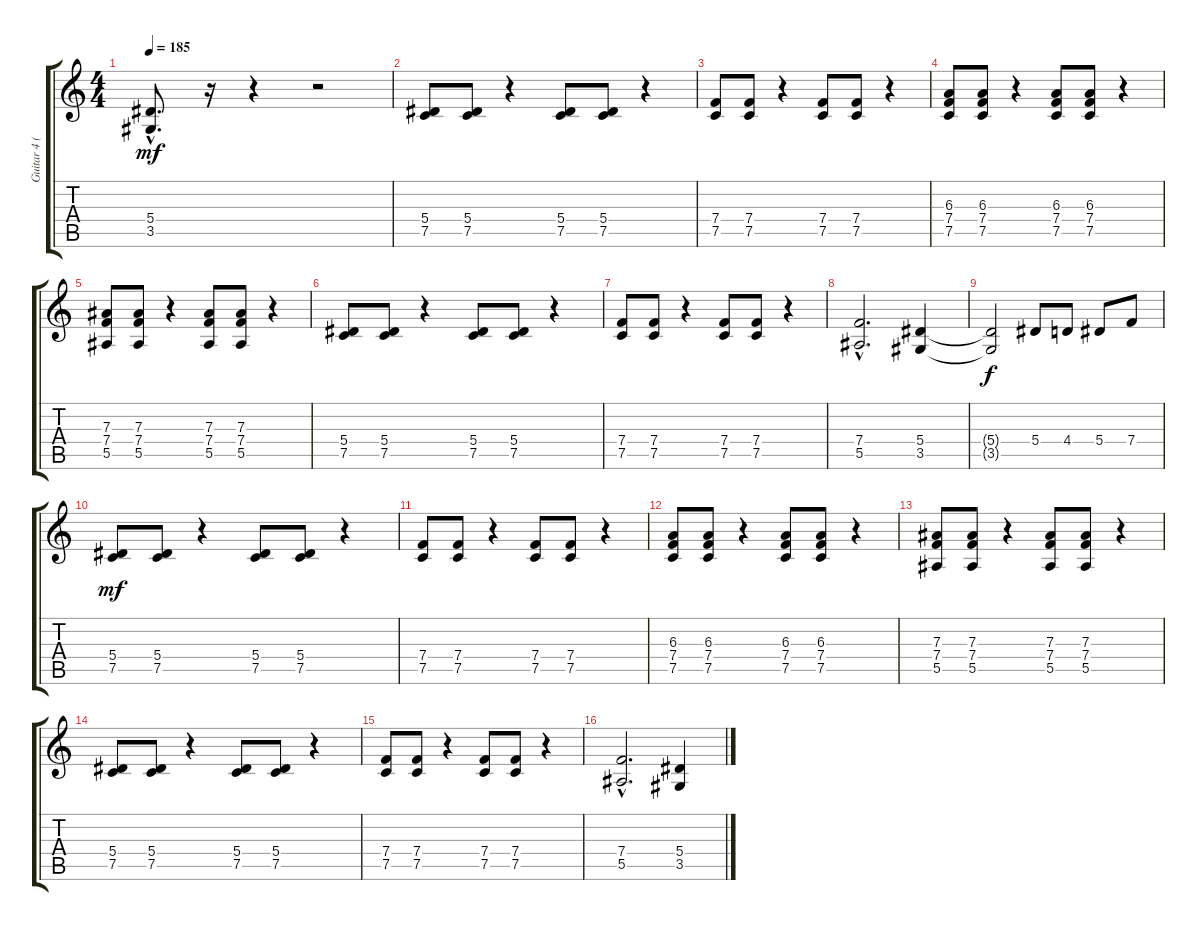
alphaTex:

\track ("Guitar 4 (Rhytm)" "Guitar 4 (") {instrument distortionguitar}
\staff {score tabs}
\tuning (C4 G3 Eb3 Bb2 F2 C2) {hide}
\ts (4 4)
\tempo 185
\clef g2
\ks c
(5.4{hac} 3.5{hac}).8{d dy mf} r.16 r.4 r.2 |
(5.4 7.5).8 (5.4 7.5).8 r.4 (5.4 7.5).8 (5.4 7.5).8 r.4 |
(7.4 7.5).8 (7.4 7.5).8 r.4 (7.4 7.5).8 (7.4 7.5).8 r.4 |
(6.3 7.4 7.5).8 (6.3 7.4 7.5).8 r.4 (6.3 7.4 7.5).8 (6.3 7.4 7.5).8 r.4 |
(7.3 7.4 5.5).8 (7.3 7.4 5.5).8 r.4 (7.3 7.4 5.5).8 (7.3 7.4 5.5).8 r.4 |
(5.4 7.5).8 (5.4 7.5).8 r.4 (5.4 7.5).8 (5.4 7.5).8 r.4 |
(7.4 7.5).8 (7.4 7.5).8 r.4 (7.4 7.5).8 (7.4 7.5).8 r.4 |
(7.4{hac} 5.5{hac}).2{d} (5.4 3.5).4 |
(5.4{t} 3.5{t}).2{dy f} 5.4.8 4.4.8 5.4.8 7.4.8 |
(5.4 7.5).8{dy mf} (5.4 7.5).8 r.4 (5.4 7.5).8 (5.4 7.5).8 r.4 |
(7.4 7.5).8 (7.4 7.5).8 r.4 (7.4 7.5).8 (7.4 7.5).8 r.4 |
(6.3 7.4 7.5).8 (6.3 7.4 7.5).8 r.4 (6.3 7.4 7.5).8 (6.3 7.4 7.5).8 r.4 |
(7.3 7.4 5.5).8 (7.3 7.4 5.5).8 r.4 (7.3 7.4 5.5).8 (7.3 7.4 5.5).8 r.4 |
(5.4 7.5).8 (5.4 7.5).8 r.4 (5.4 7.5).8 (5.4 7.5).8 r.4 |
(7.4 7.5).8 (7.4 7.5).8 r.4 (7.4 7.5).8 (7.4 7.5).8 r.4 |
(7.4{hac} 5.5{hac}).2{d} (5.4 3.5).4
